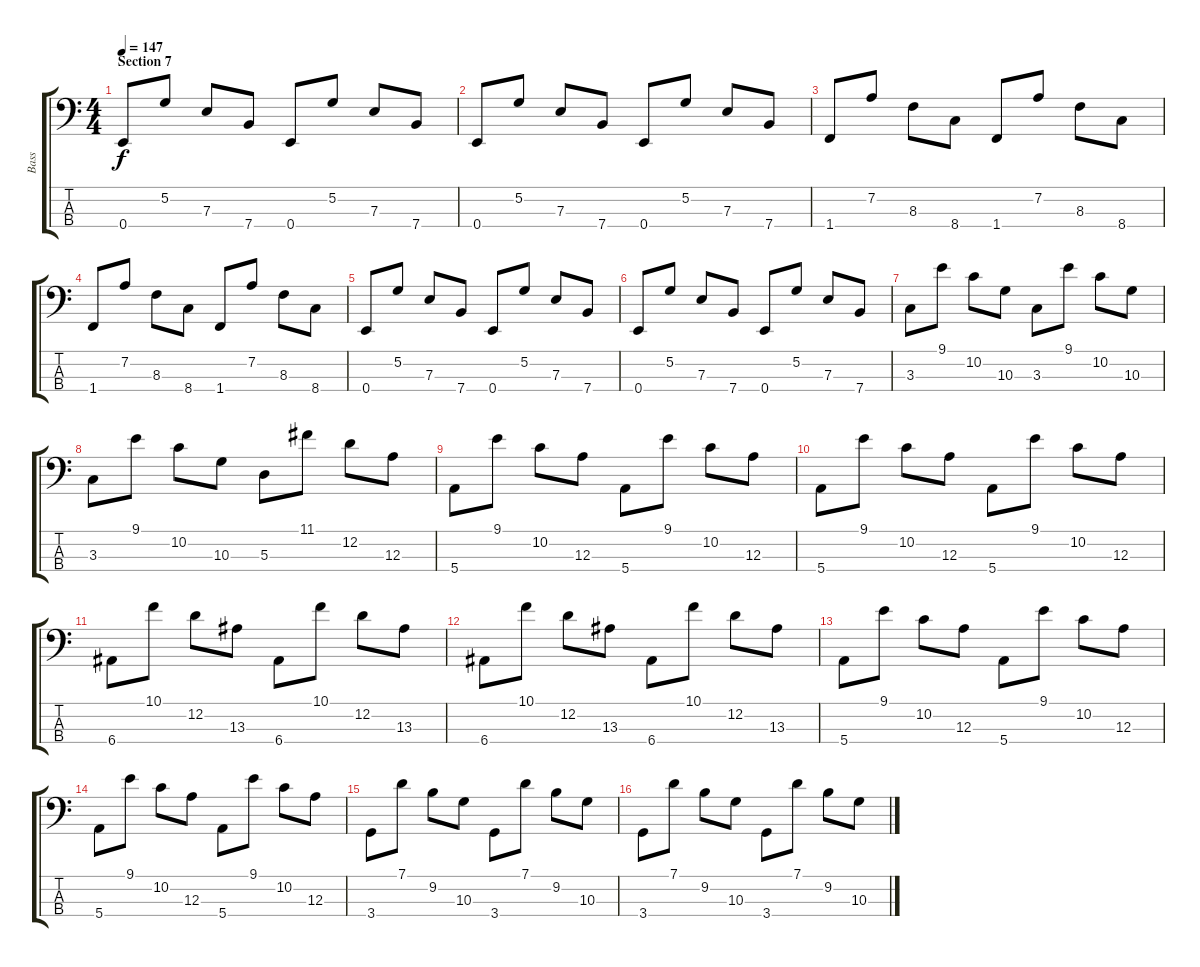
\track ("Bass" "Bass") {instrument synthbass2}
\staff {score tabs}
\tuning (G2 D2 A1 E1) {hide}
\ts (4 4)
\section ("" "Section 7")
\tempo 147
\clef f4
\ks c
0.4.8{dy f} 5.2.8 7.3.8 7.4.8 0.4.8 5.2.8 7.3.8 7.4.8 |
0.4.8 5.2.8 7.3.8 7.4.8 0.4.8 5.2.8 7.3.8 7.4.8 |
1.4.8 7.2.8 8.3.8 8.4.8 1.4.8 7.2.8 8.3.8 8.4.8 |
1.4.8 7.2.8 8.3.8 8.4.8 1.4.8 7.2.8 8.3.8 8.4.8 |
0.4.8 5.2.8 7.3.8 7.4.8 0.4.8 5.2.8 7.3.8 7.4.8 |
0.4.8 5.2.8 7.3.8 7.4.8 0.4.8 5.2.8 7.3.8 7.4.8 |
3.3.8 9.1.8 10.2.8 10.3.8 3.3.8 9.1.8 10.2.8 10.3.8 |
3.3.8 9.1.8 10.2.8 10.3.8 5.3.8 11.1.8 12.2.8 12.3.8 |
5.4.8 9.1.8 10.2.8 12.3.8 5.4.8 9.1.8 10.2.8 12.3.8 |
5.4.8 9.1.8 10.2.8 12.3.8 5.4.8 9.1.8 10.2.8 12.3.8 |
6.4.8 10.1.8 12.2.8 13.3.8 6.4.8 10.1.8 12.2.8 13.3.8 |
6.4.8 10.1.8 12.2.8 13.3.8 6.4.8 10.1.8 12.2.8 13.3.8 |
5.4.8 9.1.8 10.2.8 12.3.8 5.4.8 9.1.8 10.2.8 12.3.8 |
5.4.8 9.1.8 10.2.8 12.3.8 5.4.8 9.1.8 10.2.8 12.3.8 |
3.4.8 7.1.8 9.2.8 10.3.8 3.4.8 7.1.8 9.2.8 10.3.8 |
3.4.8 7.1.8 9.2.8 10.3.8 3.4.8 7.1.8 9.2.8 10.3.8
